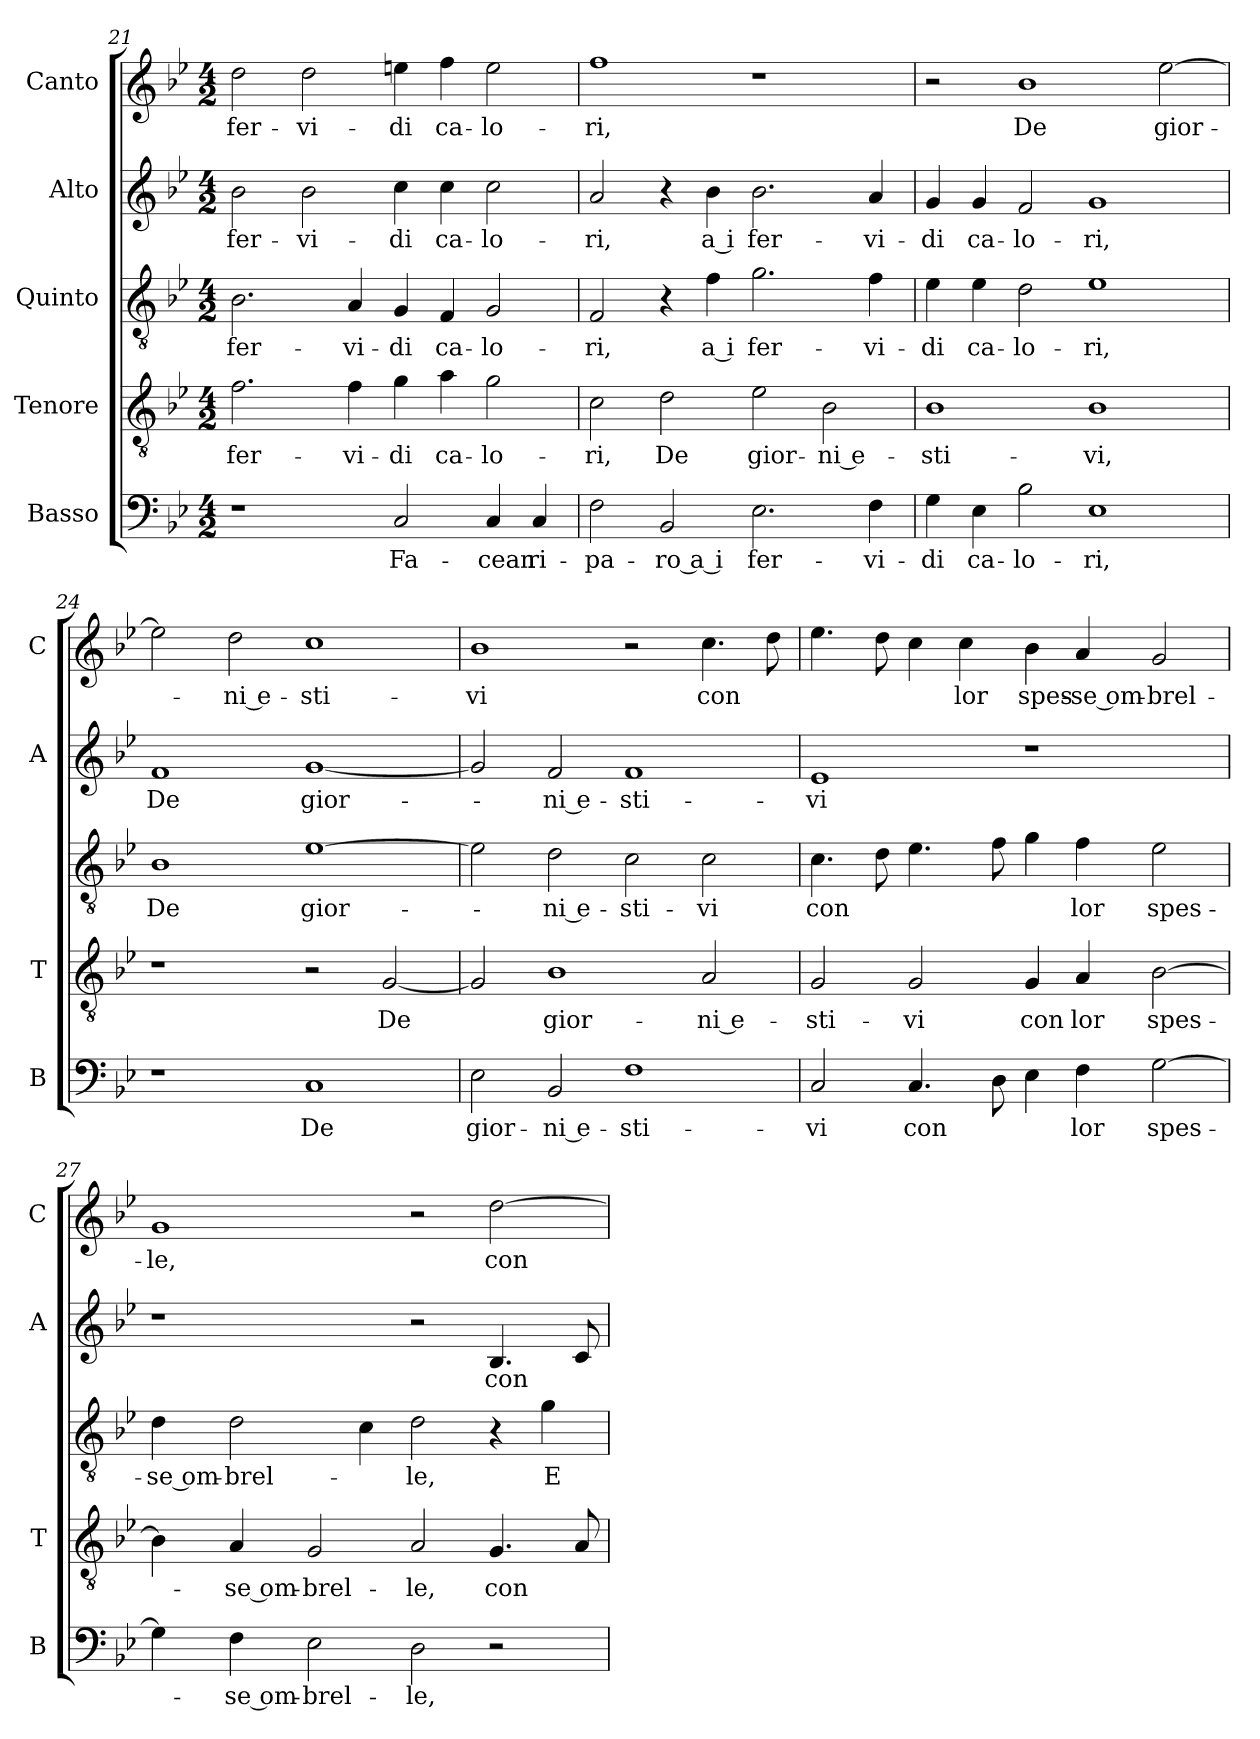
**kern	**text	**kern	**text	**kern	**text	**kern	**text	**kern	**text
*part5	*part5	*part4	*part4	*part3	*part3	*part2	*part2	*part1	*part1
*staff5	*staff5	*staff4	*staff4	*staff3	*staff3	*staff2	*staff2	*staff1	*staff1
*I"Basso	*	*I"Tenore	*	*I"Quinto	*	*I"Alto	*	*I"Canto	*
*I'B	*	*I'T	*	*	*	*I'A	*	*I'C	*
*clefF4	*	*clefGv2	*	*clefGv2	*	*clefG2	*	*clefG2	*
*k[b-e-]	*	*k[b-e-]	*	*k[b-e-]	*	*k[b-e-]	*	*k[b-e-]	*
*B-:	*	*B-:	*	*B-:	*	*B-:	*	*B-:	*
*M4/2	*	*M4/2	*	*M4/2	*	*M4/2	*	*M4/2	*
=21	=21	=21	=21	=21	=21	=21	=21	=21	=21
!	!	!	!LO:LY:b	!	!LO:LY:b	!	!LO:LY:b	!	!LO:LY:b
1r	.	2.f\	fer-	2.B-\	fer-	2b-\	fer-	2dd\	fer-
!	!	!	!	!	!	!	!LO:LY:b	!	!LO:LY:b
.	.	.	.	.	.	2b-\	-vi-	2dd\	-vi-
!	!	!	!LO:LY:b	!	!LO:LY:b	!	!	!	!
.	.	4f\	-vi-	4A/	-vi-	.	.	.	.
!	!LO:LY:b	!	!LO:LY:b	!	!LO:LY:b	!	!LO:LY:b	!	!LO:LY:b
2C/	Fa-	4g\	-di	4G/	-di	4cc\	-di	4een\	-di
!	!	!	!LO:LY:b	!	!LO:LY:b	!	!LO:LY:b	!	!LO:LY:b
.	.	4a\	ca-	4F/	ca-	4cc\	ca-	4ff\	ca-
!	!LO:LY:b	!	!LO:LY:b	!	!LO:LY:b	!	!LO:LY:b	!	!LO:LY:b
4C/	-cean	2g\	-lo-	2G/	-lo-	2cc\	-lo-	2ee\	-lo-
!	!LO:LY:b	!	!	!	!	!	!	!	!
4C/	ri-	.	.	.	.	.	.	.	.
=22	=22	=22	=22	=22	=22	=22	=22	=22	=22
!	!LO:LY:b	!	!LO:LY:b	!	!LO:LY:b	!	!LO:LY:b	!	!LO:LY:b
2F\	-pa-	2c\	-ri,	2F/	-ri,	2a/	-ri,	1ff	-ri,
!	!LO:LY:b	!	!LO:LY:b	!	!	!	!	!	!
2BB-/	-ro a i	2d\	De	4r	.	4r	.	.	.
!	!	!	!	!	!LO:LY:b	!	!LO:LY:b	!	!
.	.	.	.	4f\	a i	4b-\	a i	.	.
!	!LO:LY:b	!	!LO:LY:b	!	!LO:LY:b	!	!LO:LY:b	!	!
2.E-\	fer-	2e-\	gior-	2.g\	fer-	2.b-\	fer-	1r	.
!	!	!	!LO:LY:b	!	!	!	!	!	!
.	.	2B-\	-ni e-	.	.	.	.	.	.
!	!LO:LY:b	!	!	!	!LO:LY:b	!	!LO:LY:b	!	!
4F\	-vi-	.	.	4f\	-vi-	4a/	-vi-	.	.
!!LO:LB:g=z
=23	=23	=23	=23	=23	=23	=23	=23	=23	=23
!	!LO:LY:b	!	!LO:LY:b	!	!LO:LY:b	!	!LO:LY:b	!	!
4G\	-di	1B-	-sti-	4e-\	-di	4g/	-di	2r	.
!	!LO:LY:b	!	!	!	!LO:LY:b	!	!LO:LY:b	!	!
4E-\	ca-	.	.	4e-\	ca-	4g/	ca-	.	.
!	!LO:LY:b	!	!	!	!LO:LY:b	!	!LO:LY:b	!	!LO:LY:b
2B-\	-lo-	.	.	2d\	-lo-	2f/	-lo-	1b-	De
!	!LO:LY:b	!	!LO:LY:b	!	!LO:LY:b	!	!LO:LY:b	!	!
1E-	-ri,	1B-	-vi,	1e-	-ri,	1g	-ri,	.	.
!	!	!	!	!	!	!	!	!	!LO:LY:b
.	.	.	.	.	.	.	.	[2ee-\	gior-
=24	=24	=24	=24	=24	=24	=24	=24	=24	=24
!	!	!	!	!	!LO:LY:b	!	!LO:LY:b	!	!
1r	.	1r	.	1B-	De	1f	De	2ee-\]	.
!	!	!	!	!	!	!	!	!	!LO:LY:b
.	.	.	.	.	.	.	.	2dd\	-ni e-
!	!LO:LY:b	!	!	!	!LO:LY:b	!	!LO:LY:b	!	!LO:LY:b
1C	De	2r	.	[1e-	gior-	[1g	gior-	1cc	-sti-
!	!	!	!LO:LY:b	!	!	!	!	!	!
.	.	[2G/	De	.	.	.	.	.	.
=25	=25	=25	=25	=25	=25	=25	=25	=25	=25
!	!LO:LY:b	!	!	!	!	!	!	!	!LO:LY:b
2E-\	gior-	2G/]	.	2e-\]	.	2g/]	.	1b-	-vi
!	!LO:LY:b	!	!LO:LY:b	!	!LO:LY:b	!	!LO:LY:b	!	!
2BB-/	-ni e-	1B-	gior-	2d\	-ni e-	2f/	-ni e-	.	.
!	!LO:LY:b	!	!	!	!LO:LY:b	!	!LO:LY:b	!	!
1F	-sti-	.	.	2c\	-sti-	1f	-sti-	2r	.
!	!	!	!LO:LY:b	!	!LO:LY:b	!	!	!	!LO:LY:b
.	.	2A/	-ni e-	2c\	-vi	.	.	4.cc\	con
.	.	.	.	.	.	.	.	8dd\	.
=26	=26	=26	=26	=26	=26	=26	=26	=26	=26
!	!LO:LY:b	!	!LO:LY:b	!	!LO:LY:b	!	!LO:LY:b	!	!
2C/	-vi	2G/	-sti-	4.c\	con	1e-	-vi	4.ee-\	.
.	.	.	.	8d\	.	.	.	8dd\	.
!	!LO:LY:b	!	!LO:LY:b	!	!	!	!	!	!
4.C/	con	2G/	-vi	4.e-\	.	.	.	4cc\	.
!	!	!	!	!	!	!	!	!	!LO:LY:b
.	.	.	.	.	.	.	.	4cc\	lor
8D\	.	.	.	8f\	.	.	.	.	.
!	!	!	!LO:LY:b	!	!	!	!	!	!LO:LY:b
4E-\	.	4G/	con	4g\	.	1r	.	4b-\	spes-
!	!LO:LY:b	!	!LO:LY:b	!	!LO:LY:b	!	!	!	!LO:LY:b
4F\	lor	4A/	lor	4f\	lor	.	.	4a/	-se om-
!	!LO:LY:b	!	!LO:LY:b	!	!LO:LY:b	!	!	!	!LO:LY:b
[2G\	spes-	[2B-\	spes-	2e-\	spes-	.	.	2g/	-brel-
!!LO:PB:g=z
=27	=27	=27	=27	=27	=27	=27	=27	=27	=27
!	!	!	!	!	!LO:LY:b	!	!	!	!LO:LY:b
4G\]	.	4B-\]	.	4d\	-se om-	1r	.	1g	-le,
!	!LO:LY:b	!	!LO:LY:b	!	!LO:LY:b	!	!	!	!
4F\	-se om-	4A/	-se om-	2d\	-brel-	.	.	.	.
!	!LO:LY:b	!	!LO:LY:b	!	!	!	!	!	!
2E-\	-brel-	2G/	-brel-	.	.	.	.	.	.
.	.	.	.	4c\	.	.	.	.	.
!	!LO:LY:b	!	!LO:LY:b	!	!LO:LY:b	!	!	!	!
2D\	-le,	2A/	-le,	2d\	-le,	2r	.	2r	.
!	!	!	!LO:LY:b	!	!	!	!LO:LY:b	!	!LO:LY:b
2r	.	4.G/	con	4r	.	4.B-/	con	[2dd\	con
!	!	!	!	!	!LO:LY:b	!	!	!	!
.	.	.	.	4g\	E	.	.	.	.
.	.	8A/	.	.	.	8c/	.	.	.
=	=	=	=	=	=	=	=	=	=
*-	*-	*-	*-	*-	*-	*-	*-	*-	*-
